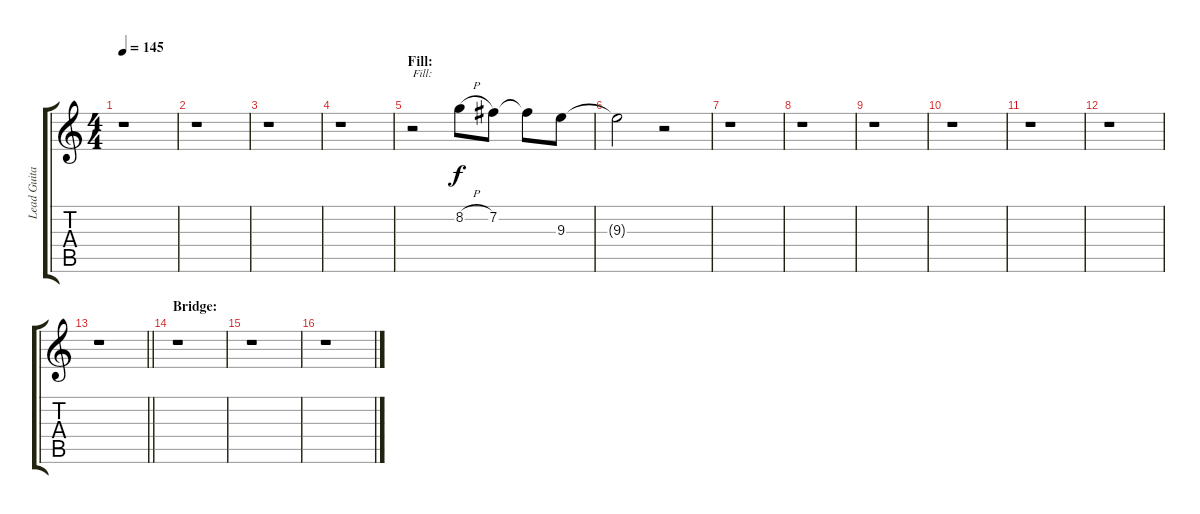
\track ("Lead Guitar I" "Lead Guita") {instrument distortionguitar}
\staff {score tabs}
\tuning (E4 B3 G3 D3 A2 E2) {hide}
\ts (4 4)
\tempo 145
\clef g2
\ks c
r.1{dy f} |
r.1 |
r.1 |
r.1 |
\section ("" "Fill:")
r.2{txt "Fill:"} 8.2{h}.8 7.2.8 7.2{t}.8 9.3.8 |
9.3{t}.2 r.2 |
r.1 |
r.1 |
r.1 |
r.1 |
r.1 |
r.1 |
\barLineRight lightlight
r.1 |
\section ("" "Bridge:")
r.1 |
r.1 |
r.1
